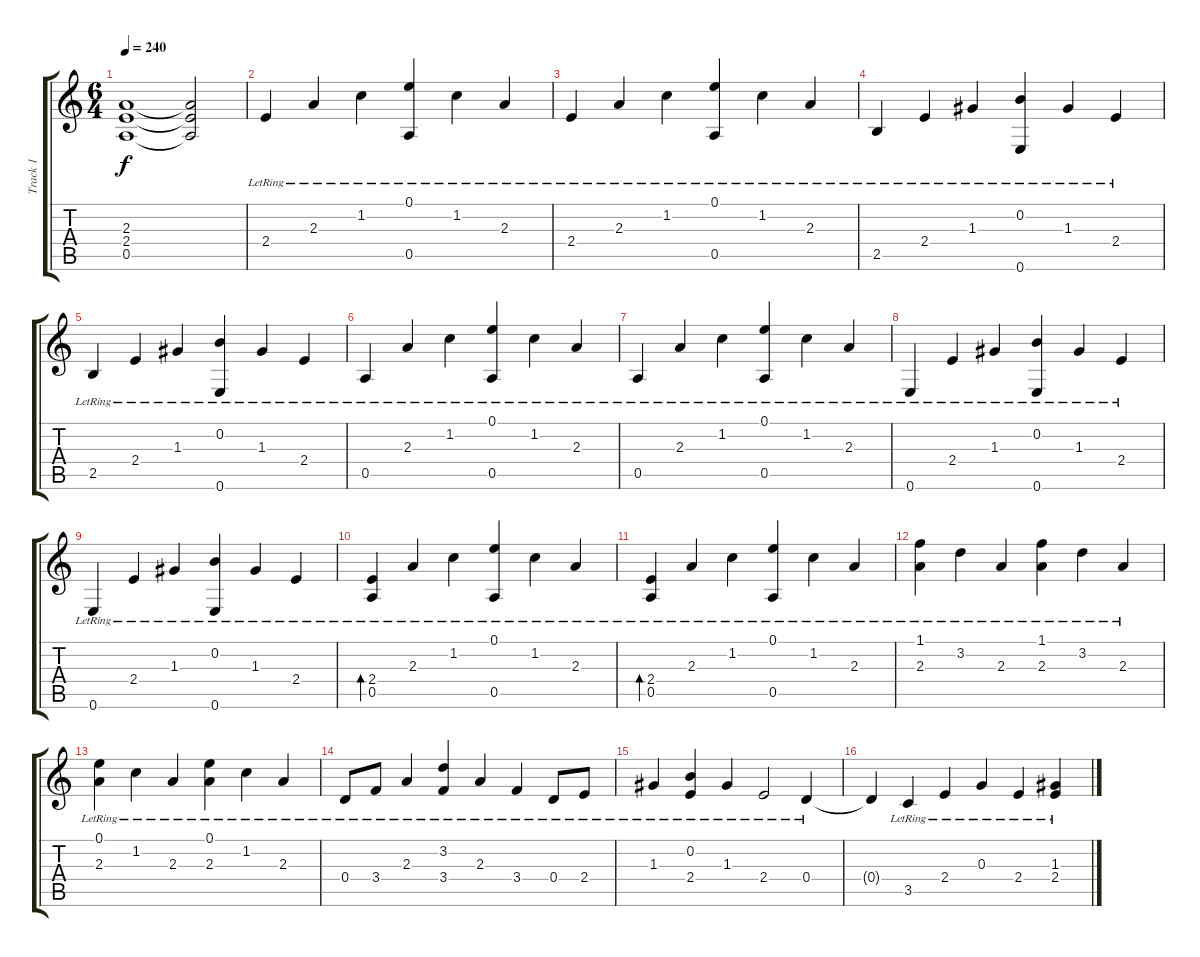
\track ("Track 1" "Track 1") {instrument electricguitarjazz}
\staff {score tabs}
\tuning (E4 B3 G3 D3 A2 E2) {hide}
\ts (6 4)
\tempo 240
\clef g2
\ks c
(2.3{t} 2.4{t} 0.5{t}).1{dy f} (2.3{t} 2.4{t} 0.5{t}).2 |
2.4{lr}.4 2.3{lr}.4 1.2{lr}.4 (0.1{lr} 0.5{lr}).4 1.2{lr}.4 2.3{lr}.4 |
2.4{lr}.4 2.3{lr}.4 1.2{lr}.4 (0.1{lr} 0.5{lr}).4 1.2{lr}.4 2.3{lr}.4 |
2.5{lr}.4 2.4{lr}.4 1.3{lr}.4 (0.2{lr} 0.6{lr}).4 1.3{lr}.4 2.4{lr}.4 |
2.5{lr}.4 2.4{lr}.4 1.3{lr}.4 (0.2{lr} 0.6{lr}).4 1.3{lr}.4 2.4{lr}.4 |
0.5{lr}.4 2.3{lr}.4 1.2{lr}.4 (0.1{lr} 0.5{lr}).4 1.2{lr}.4 2.3{lr}.4 |
0.5{lr}.4 2.3{lr}.4 1.2{lr}.4 (0.1{lr} 0.5{lr}).4 1.2{lr}.4 2.3{lr}.4 |
0.6{lr}.4 2.4{lr}.4 1.3{lr}.4 (0.2{lr} 0.6{lr}).4 1.3{lr}.4 2.4{lr}.4 |
0.6{lr}.4 2.4{lr}.4 1.3{lr}.4 (0.2{lr} 0.6{lr}).4 1.3{lr}.4 2.4{lr}.4 |
(2.4{lr} 0.5{lr}).4{bd 240} 2.3{lr}.4 1.2{lr}.4 (0.1{lr} 0.5{lr}).4 1.2{lr}.4 2.3{lr}.4 |
(2.4{lr} 0.5{lr}).4{bd 240} 2.3{lr}.4 1.2{lr}.4 (0.1{lr} 0.5{lr}).4 1.2{lr}.4 2.3{lr}.4 |
(1.1{lr} 2.3{lr}).4 3.2{lr}.4 2.3{lr}.4 (1.1{lr} 2.3{lr}).4 3.2{lr}.4 2.3{lr}.4 |
(0.1{lr} 2.3{lr}).4 1.2{lr}.4 2.3{lr}.4 (0.1{lr} 2.3{lr}).4 1.2{lr}.4 2.3{lr}.4 |
0.4{lr}.8 3.4{lr}.8 2.3{lr}.4 (3.2{lr} 3.4{lr}).4 2.3{lr}.4 3.4{lr}.4 0.4{lr}.8 2.4{lr}.8 |
1.3{lr}.4 (0.2{lr} 2.4{lr}).4 1.3{lr}.4 2.4{lr}.2 0.4{lr}.4 |
0.4{t}.4 3.5{lr}.4 2.4{lr}.4 0.3{lr}.4 2.4{lr}.4 (1.3{lr} 2.4{lr}).4
